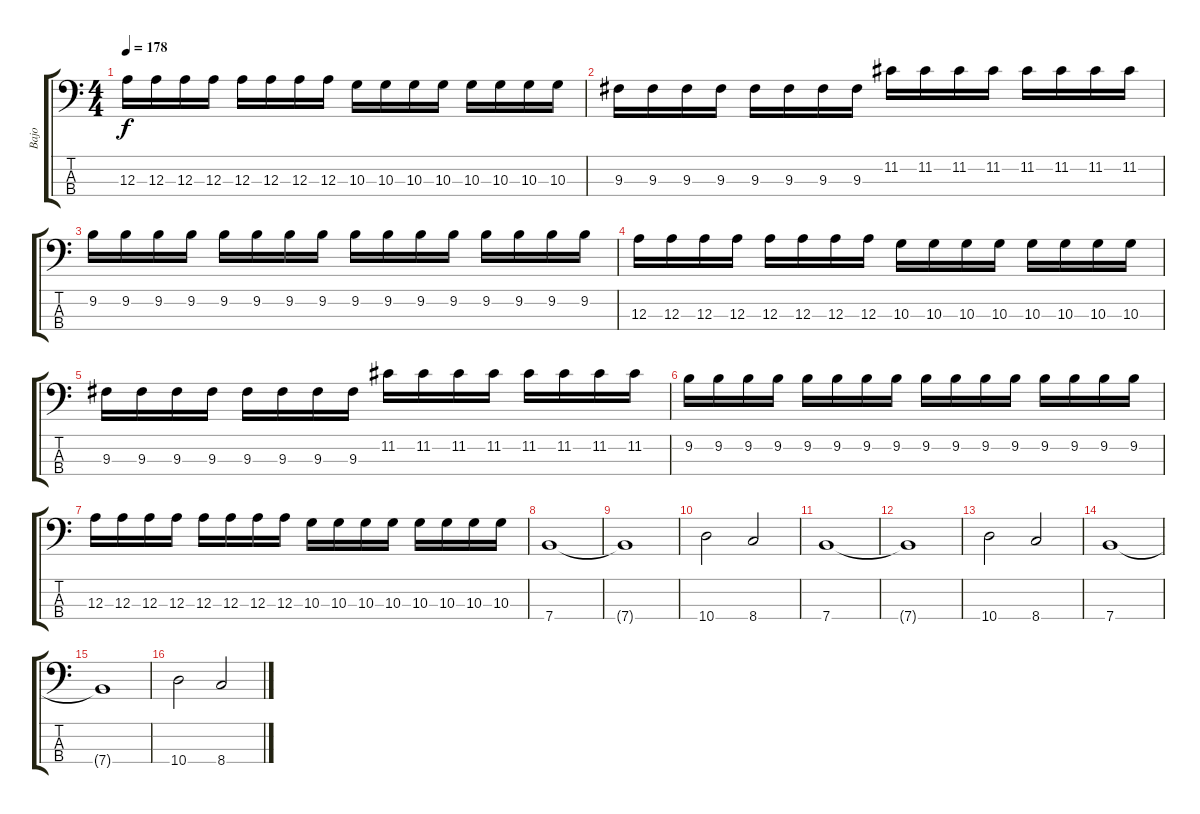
\track ("Bajo" "Bajo") {instrument electricbasspick}
\staff {score tabs}
\tuning (G2 D2 A1 E1) {hide}
\ts (4 4)
\tempo 178
\clef f4
\ks c
12.3.16{dy f} 12.3.16 12.3.16 12.3.16 12.3.16 12.3.16 12.3.16 12.3.16 10.3.16 10.3.16 10.3.16 10.3.16 10.3.16 10.3.16 10.3.16 10.3.16 |
9.3.16 9.3.16 9.3.16 9.3.16 9.3.16 9.3.16 9.3.16 9.3.16 11.2.16 11.2.16 11.2.16 11.2.16 11.2.16 11.2.16 11.2.16 11.2.16 |
9.2.16 9.2.16 9.2.16 9.2.16 9.2.16 9.2.16 9.2.16 9.2.16 9.2.16 9.2.16 9.2.16 9.2.16 9.2.16 9.2.16 9.2.16 9.2.16 |
12.3.16 12.3.16 12.3.16 12.3.16 12.3.16 12.3.16 12.3.16 12.3.16 10.3.16 10.3.16 10.3.16 10.3.16 10.3.16 10.3.16 10.3.16 10.3.16 |
9.3.16 9.3.16 9.3.16 9.3.16 9.3.16 9.3.16 9.3.16 9.3.16 11.2.16 11.2.16 11.2.16 11.2.16 11.2.16 11.2.16 11.2.16 11.2.16 |
9.2.16 9.2.16 9.2.16 9.2.16 9.2.16 9.2.16 9.2.16 9.2.16 9.2.16 9.2.16 9.2.16 9.2.16 9.2.16 9.2.16 9.2.16 9.2.16 |
12.3.16 12.3.16 12.3.16 12.3.16 12.3.16 12.3.16 12.3.16 12.3.16 10.3.16 10.3.16 10.3.16 10.3.16 10.3.16 10.3.16 10.3.16 10.3.16 |
7.4.1 |
7.4{t}.1 |
10.4.2 8.4.2 |
7.4.1 |
7.4{t}.1 |
10.4.2 8.4.2 |
7.4.1 |
7.4{t}.1 |
10.4.2 8.4.2
